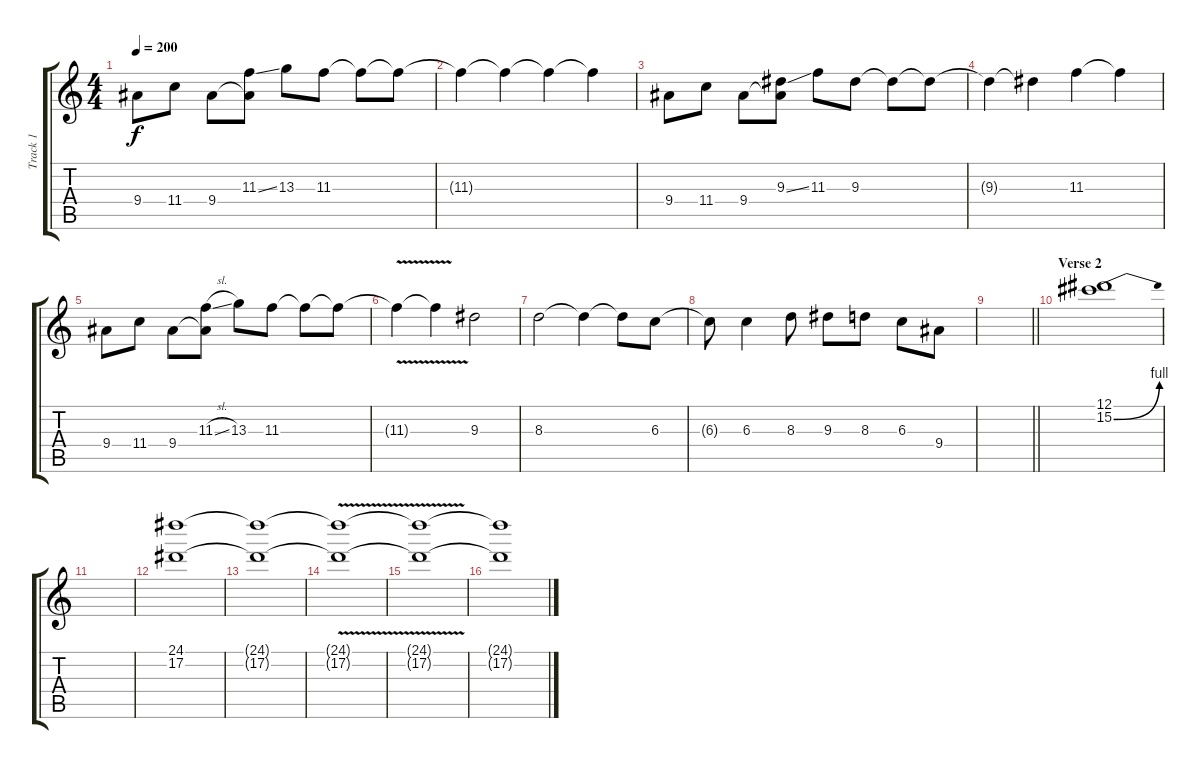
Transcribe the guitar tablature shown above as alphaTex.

\track ("Track 1" "Track 1") {instrument distortionguitar}
\staff {score tabs}
\tuning (Eb4 Bb3 Gb3 Db3 Ab2 Eb2) {hide}
\ts (4 4)
\tempo 200
\clef g2
\ks c
9.4.8{dy f} 11.4.8 9.4.8 (11.3{ss} 9.4{t}).8 13.3.8 11.3.8 11.3{t}.8 11.3{t}.8 |
11.3{t}.4 11.3{t}.4 11.3{t}.4 11.3{t}.4 |
9.4.8 11.4.8 9.4.8 (9.3{ss} 9.4{t}).8 11.3.8 9.3.8 9.3{t}.8 9.3{t}.8 |
9.3{t}.4 9.3{t}.4 11.3.4 11.3{t}.4 |
9.4.8 11.4.8 9.4.8 (11.3{sl} 9.4{t}).8 13.3.8 11.3.8 11.3{t}.8 11.3{t}.8 |
11.3{v t}.4 11.3{t}.4 9.3.2 |
8.3.2 8.3{t}.4 8.3{t}.8 6.3.8 |
6.3{t}.8 6.3.4 8.3.8 9.3.8 8.3.8 6.3.8 9.4.8 |
\barLineRight lightlight
|
\section ("" "Verse 2")
(12.1 15.2{be (bend 0 0 60 4)}).1{volume 16} |
|
(24.1 17.2).1{volume 11} |
(24.1{t} 17.2{t}).1 |
(24.1{t} 17.2{v t}).1 |
(24.1{t} 17.2{t}).1 |
(24.1{t} 17.2{t}).1
